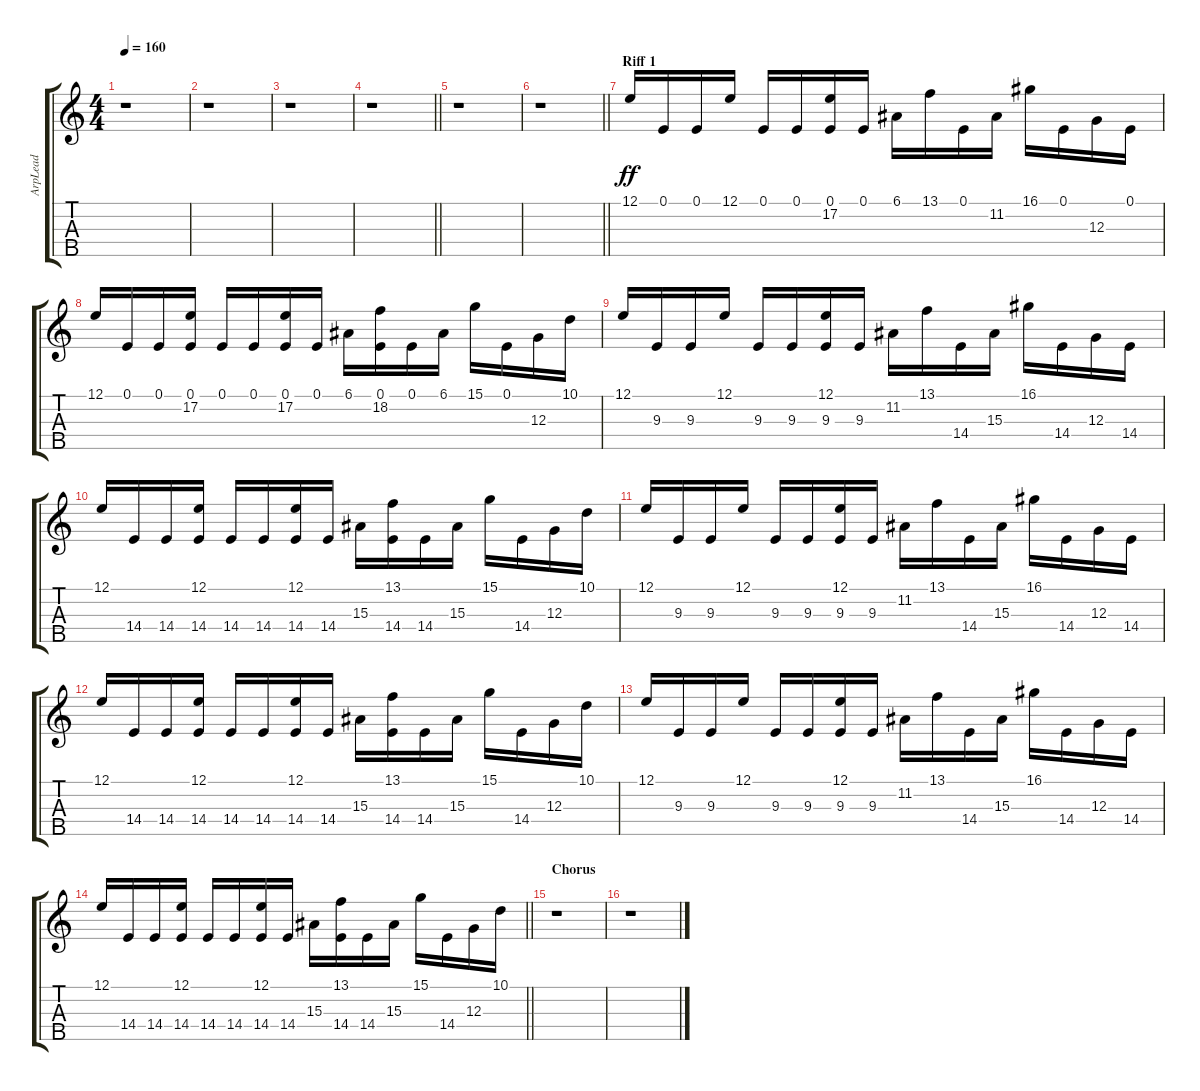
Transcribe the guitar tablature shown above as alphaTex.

\track ("ArpLead" "ArpLead") {instrument lead5charang}
\staff {score tabs}
\tuning (E4 B3 G3 D3 A2) {hide}
\ts (4 4)
\tempo 160
\clef g2
\ks c
r.1{dy ff} |
r.1 |
r.1 |
\barLineRight lightlight
r.1 |
r.1 |
\barLineRight lightlight
r.1 |
\section ("" "Riff 1")
12.1.16 0.1.16 0.1.16 12.1.16 0.1.16 0.1.16 (0.1 17.2).16 0.1.16 6.1.16 13.1.16 0.1.16 11.2.16 16.1.16 0.1.16 12.3.16 0.1.16 |
12.1.16 0.1.16 0.1.16 (0.1 17.2).16 0.1.16 0.1.16 (0.1 17.2).16 0.1.16 6.1.16 (0.1 18.2).16 0.1.16 6.1.16 15.1.16 0.1.16 12.3.16 10.1.16 |
12.1.16 9.3.16 9.3.16 12.1.16 9.3.16 9.3.16 (12.1 9.3).16 9.3.16 11.2.16 13.1.16 14.4.16 15.3.16 16.1.16 14.4.16 12.3.16 14.4.16 |
12.1.16 14.4.16 14.4.16 (12.1 14.4).16 14.4.16 14.4.16 (12.1 14.4).16 14.4.16 15.3.16 (13.1 14.4).16 14.4.16 15.3.16 15.1.16 14.4.16 12.3.16 10.1.16 |
12.1.16 9.3.16 9.3.16 12.1.16 9.3.16 9.3.16 (12.1 9.3).16 9.3.16 11.2.16 13.1.16 14.4.16 15.3.16 16.1.16 14.4.16 12.3.16 14.4.16 |
12.1.16 14.4.16 14.4.16 (12.1 14.4).16 14.4.16 14.4.16 (12.1 14.4).16 14.4.16 15.3.16 (13.1 14.4).16 14.4.16 15.3.16 15.1.16 14.4.16 12.3.16 10.1.16 |
12.1.16 9.3.16 9.3.16 12.1.16 9.3.16 9.3.16 (12.1 9.3).16 9.3.16 11.2.16 13.1.16 14.4.16 15.3.16 16.1.16 14.4.16 12.3.16 14.4.16 |
\barLineRight lightlight
12.1.16 14.4.16 14.4.16 (12.1 14.4).16 14.4.16 14.4.16 (12.1 14.4).16 14.4.16 15.3.16 (13.1 14.4).16 14.4.16 15.3.16 15.1.16 14.4.16 12.3.16 10.1.16 |
\section ("" "Chorus")
r.1 |
r.1
